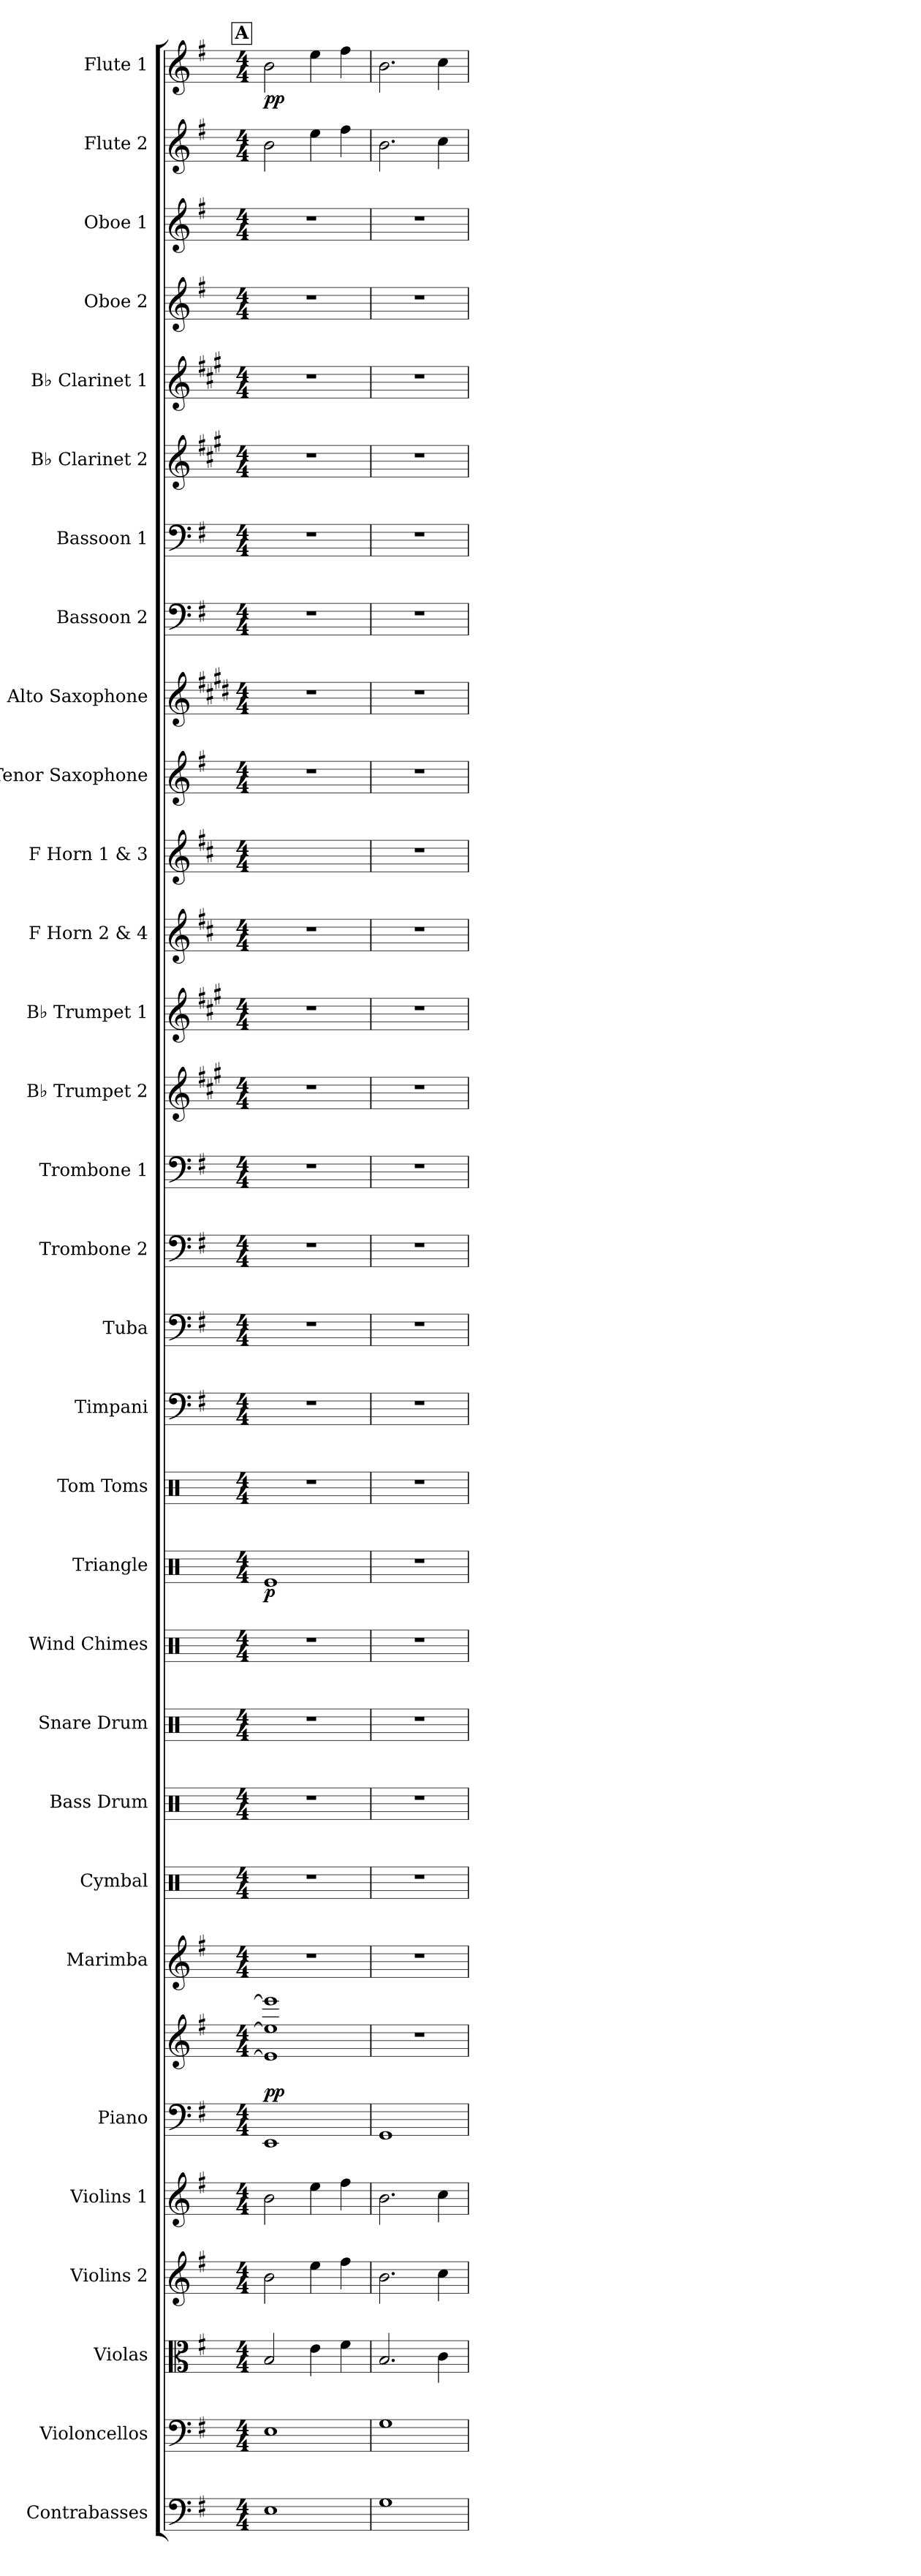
**kern	**kern	**kern	**kern	**kern	**kern	**kern	**dynam	**kern	**kern	**kern	**kern	**kern	**kern	**dynam	**kern	**kern	**kern	**kern	**kern	**kern	**kern	**kern	**kern	**kern	**kern	**kern	**kern	**kern	**kern	**kern	**kern	**kern	**kern	**dynam
*part31	*part30	*part29	*part28	*part27	*part26	*part26	*part26	*part25	*part24	*part23	*part22	*part21	*part20	*part20	*part19	*part18	*part17	*part16	*part15	*part14	*part13	*part12	*part11	*part10	*part9	*part8	*part7	*part6	*part5	*part4	*part3	*part2	*part1	*part1
*staff32	*staff31	*staff30	*staff29	*staff28	*staff27	*staff26	*staff26/27	*staff25	*staff24	*staff23	*staff22	*staff21	*staff20	*staff20	*staff19	*staff18	*staff17	*staff16	*staff15	*staff14	*staff13	*staff12	*staff11	*staff10	*staff9	*staff8	*staff7	*staff6	*staff5	*staff4	*staff3	*staff2	*staff1	*staff1
*I"Contrabasses	*I"Violoncellos	*I"Violas	*I"Violins 2	*I"Violins 1	*I"Piano	*	*	*I"Marimba	*I"Cymbal	*I"Bass Drum	*I"Snare Drum	*I"Wind Chimes	*I"Triangle	*	*I"Tom Toms	*I"Timpani	*I"Tuba	*I"Trombone 2	*I"Trombone 1	*I"B♭ Trumpet 2	*I"B♭ Trumpet 1	*I"F Horn 2 &amp; 4	*I"F Horn 1 &amp; 3	*I"Tenor Saxophone	*I"Alto Saxophone	*I"Bassoon 2	*I"Bassoon 1	*I"B♭ Clarinet 2	*I"B♭ Clarinet 1	*I"Oboe 2	*I"Oboe 1	*I"Flute 2	*I"Flute 1	*
*I'Cbs.	*I'Vcs.	*I'Vlas.	*I'Vlns. 2	*I'Vlns. 1	*I'Pno.	*	*	*I'Mrm.	*I'Cym.	*I'B. Dr.	*I'Sn. Dr.	*I'Wd. Ch.	*I'Trgl.	*	*I'Toms	*I'Timp.	*I'Tba.	*I'Tbn. 2	*I'Tbn. 1	*I'B♭ Tpt. 2	*I'B♭ Tpt. 1	*I'F Hn. 2 4	*I'F Hn. 1 3	*I'T. Sax.	*I'A. Sax.	*I'Bsn. 2	*I'Bsn. 1	*I'B♭ Cl. 2	*I'B♭ Cl. 1	*I'Ob. 2	*I'Ob. 1	*I'Fl. 2	*I'Fl. 1	*
*clefF4	*clefF4	*clefC3	*clefG2	*clefG2	*clefF4	*clefG2	*	*clefG2	*clefX	*clefX	*clefX	*clefX	*clefX	*	*clefX	*clefF4	*clefF4	*clefF4	*clefF4	*clefG2	*clefG2	*clefG2	*clefG2	*clefG2	*clefG2	*clefF4	*clefF4	*clefG2	*clefG2	*clefG2	*clefG2	*clefG2	*clefG2	*
*ITrd7c12	*	*	*	*	*	*	*	*	*	*	*	*	*	*	*	*	*	*	*	*ITrd1c2	*ITrd1c2	*ITrd4c7	*ITrd4c7	*ITrd8c14	*ITrd5c9	*	*	*ITrd1c2	*ITrd1c2	*	*	*	*	*
*k[f#]	*k[f#]	*k[f#]	*k[f#]	*k[f#]	*k[f#]	*k[f#]	*	*k[f#]	*k[]	*k[]	*k[]	*k[]	*k[]	*	*k[]	*k[f#]	*k[f#]	*k[f#]	*k[f#]	*k[f#]	*k[f#]	*k[f#]	*k[f#]	*k[f#]	*k[f#]	*k[f#]	*k[f#]	*k[f#]	*k[f#]	*k[f#]	*k[f#]	*k[f#]	*k[f#]	*
*M4/4	*M4/4	*M4/4	*M4/4	*M4/4	*M4/4	*M4/4	*	*M4/4	*M4/4	*M4/4	*M4/4	*M4/4	*M4/4	*	*M4/4	*M4/4	*M4/4	*M4/4	*M4/4	*M4/4	*M4/4	*M4/4	*M4/4	*M4/4	*M4/4	*M4/4	*M4/4	*M4/4	*M4/4	*M4/4	*M4/4	*M4/4	*M4/4	*
*MM68	*MM68	*MM68	*MM68	*MM68	*MM68	*MM68	*	*MM68	*MM68	*MM68	*MM68	*MM68	*MM68	*	*MM68	*MM68	*MM68	*MM68	*MM68	*MM68	*MM68	*MM68	*MM68	*MM68	*MM68	*MM68	*MM68	*MM68	*MM68	*MM68	*MM68	*MM68	*MM68	*
!!LO:REH:place=s1:a:B:fs=14:t=A
=7	=7	=7	=7	=7	=7	=7	=7	=7	=7	=7	=7	=7	=7	=7	=7	=7	=7	=7	=7	=7	=7	=7	=7	=7	=7	=7	=7	=7	=7	=7	=7	=7	=7	=7
!	!	!	!	!	!	!	!LO:DY:a=2	!	!	!	!	!	!	!LO:DY:b	!	!	!	!	!	!	!	!	!	!	!	!	!	!	!	!	!	!	!	!LO:DY:b
1EE	1E	2B/	2b\	2b\	1EE	1e] 1ee] 1eee]	pp	1r	1r	1r	1r	1r	1Re	p	1r	1r	1r	1r	1r	1r	1r	1r	1ryy	1r	1r	1r	1r	1r	1r	1r	1r	2b\	2b\	pp
.	.	4e\	4ee\	4ee\	.	.	.	.	.	.	.	.	.	.	.	.	.	.	.	.	.	.	.	.	.	.	.	.	.	.	.	4ee\	4ee\	.
.	.	4f#\	4ff#\	4ff#\	.	.	.	.	.	.	.	.	.	.	.	.	.	.	.	.	.	.	.	.	.	.	.	.	.	.	.	4ff#\	4ff#\	.
=8	=8	=8	=8	=8	=8	=8	=8	=8	=8	=8	=8	=8	=8	=8	=8	=8	=8	=8	=8	=8	=8	=8	=8	=8	=8	=8	=8	=8	=8	=8	=8	=8	=8	=8
1GG	1G	2.B/	2.b\	2.b\	1GG	1r	.	1r	1r	1r	1r	1r	1r	.	1r	1r	1r	1r	1r	1r	1r	1r	1r	1r	1r	1r	1r	1r	1r	1r	1r	2.b\	2.b\	.
.	.	4c\	4cc\	4cc\	.	.	.	.	.	.	.	.	.	.	.	.	.	.	.	.	.	.	.	.	.	.	.	.	.	.	.	4cc\	4cc\	.
=	=	=	=	=	=	=	=	=	=	=	=	=	=	=	=	=	=	=	=	=	=	=	=	=	=	=	=	=	=	=	=	=	=	=
*-	*-	*-	*-	*-	*-	*-	*-	*-	*-	*-	*-	*-	*-	*-	*-	*-	*-	*-	*-	*-	*-	*-	*-	*-	*-	*-	*-	*-	*-	*-	*-	*-	*-	*-
